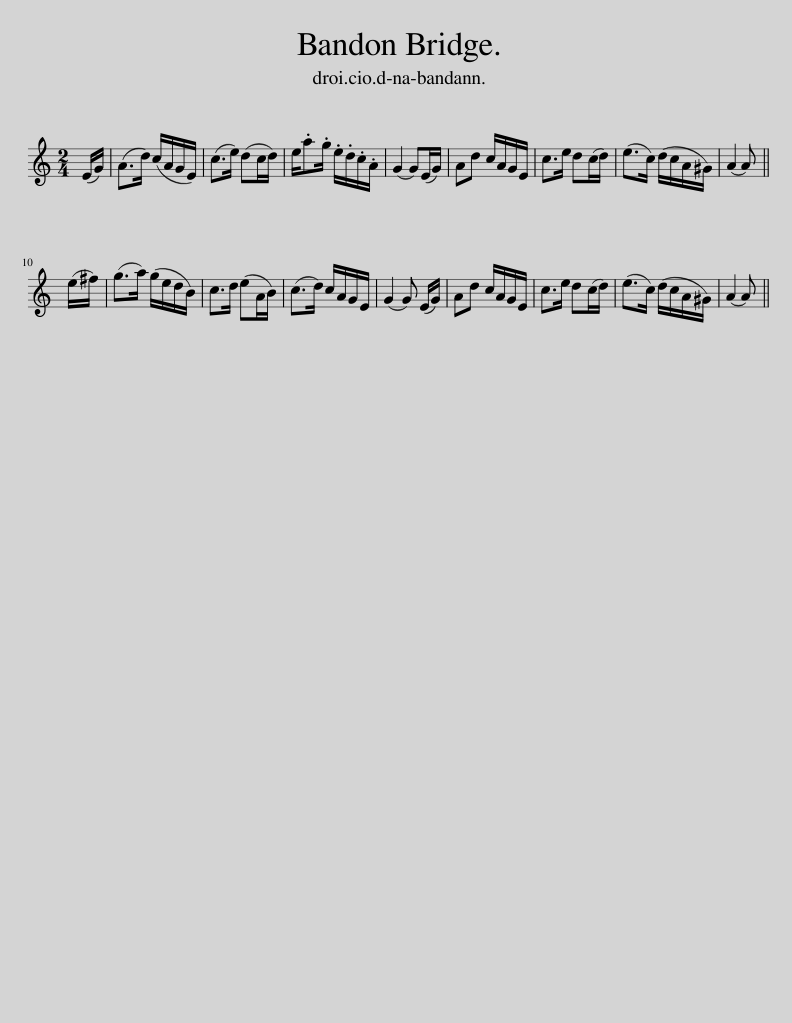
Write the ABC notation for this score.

X:1
L:1/8
M:2/4
I:linebreak $
K:C
V:1 treble
V:1
 (E/G/) | (A>d) (c/A/G/E/) | (c>e) (dc/d/) | e/.a.g/ .e/.d/.c/.A/ | (G2 G)(E/G/) | %5
 Ad c/A/G/E/ | c>e d(c/d/) | (e>c) (d/c/A/^G/) | (A2 A) ||$ (e/^f/) | %10
 (g>a) (g/e/d/B/) | c>d (eA/B/) | (c>d) c/A/G/E/ | (G2 G) (E/G/) | Ad c/A/G/E/ | %15
 c>e d(c/d/) | (e>c) (d/c/A/^G/) | (A2 A) || %18
